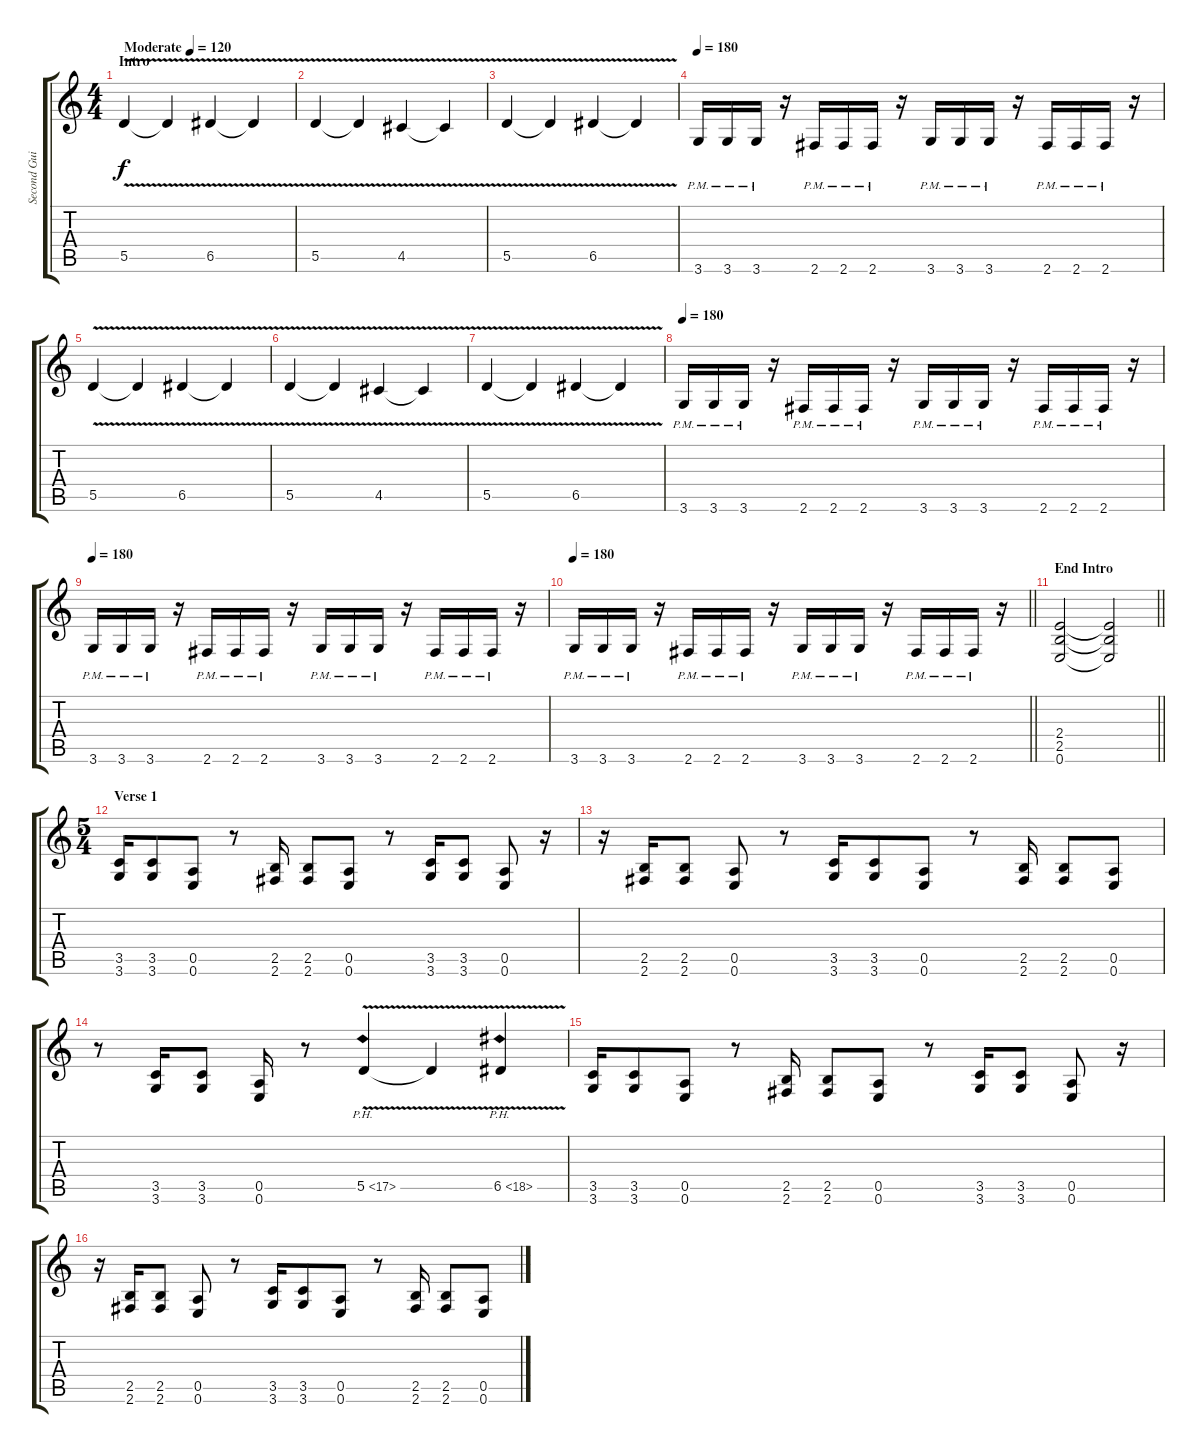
\track ("Second Guitar" "Second Gui") {instrument distortionguitar}
\staff {score tabs}
\tuning (E4 B3 G3 D3 A2 E2) {hide}
\ts (4 4)
\section ("" "Intro")
\tempo (120 "Moderate")
\clef g2
\ks c
5.5{v}.4{dy f instrument distortionguitar} 5.5{t}.4 6.5{v}.4 6.5{t}.4 |
5.5{v}.4 5.5{t}.4 4.5{v}.4 4.5{t}.4 |
5.5{v}.4 5.5{t}.4 6.5{v}.4 6.5{t}.4 |
\tempo 180
3.6{pm}.16 3.6{pm}.16 3.6{pm}.16 r.16 2.6{pm}.16 2.6{pm}.16 2.6{pm}.16 r.16 3.6{pm}.16 3.6{pm}.16 3.6{pm}.16 r.16 2.6{pm}.16 2.6{pm}.16 2.6{pm}.16 r.16 |
5.5{v}.4 5.5{t}.4 6.5{v}.4 6.5{t}.4 |
5.5{v}.4 5.5{t}.4 4.5{v}.4 4.5{t}.4 |
5.5{v}.4 5.5{t}.4 6.5{v}.4 6.5{t}.4 |
\tempo 180
3.6{pm}.16 3.6{pm}.16 3.6{pm}.16 r.16 2.6{pm}.16 2.6{pm}.16 2.6{pm}.16 r.16 3.6{pm}.16 3.6{pm}.16 3.6{pm}.16 r.16 2.6{pm}.16 2.6{pm}.16 2.6{pm}.16 r.16 |
\tempo 180
3.6{pm}.16 3.6{pm}.16 3.6{pm}.16 r.16 2.6{pm}.16 2.6{pm}.16 2.6{pm}.16 r.16 3.6{pm}.16 3.6{pm}.16 3.6{pm}.16 r.16 2.6{pm}.16 2.6{pm}.16 2.6{pm}.16 r.16 |
\tempo 180
\barLineRight lightlight
3.6{pm}.16 3.6{pm}.16 3.6{pm}.16 r.16 2.6{pm}.16 2.6{pm}.16 2.6{pm}.16 r.16 3.6{pm}.16 3.6{pm}.16 3.6{pm}.16 r.16 2.6{pm}.16 2.6{pm}.16 2.6{pm}.16 r.16 |
\section ("" "End Intro")
\barLineRight lightlight
(2.4 2.5 0.6).2 (2.4{t} 2.5{t} 0.6{t}).2 |
\ts (5 4)
\section ("" "Verse 1")
(3.5 3.6).16 (3.5 3.6).8 (0.5 0.6).8 r.8 (2.5 2.6).16 (2.5 2.6).8 (0.5 0.6).8 r.8 (3.5 3.6).16 (3.5 3.6).8 (0.5 0.6).8 r.16 |
r.16 (2.5 2.6).16 (2.5 2.6).8 (0.5 0.6).8 r.8 (3.5 3.6).16 (3.5 3.6).8 (0.5 0.6).8 r.8 (2.5 2.6).16 (2.5 2.6).8 (0.5 0.6).8 |
r.8 (3.5 3.6).16 (3.5 3.6).8 (0.5 0.6).16 r.8 5.5{ph 12 v}.4 5.5{t}.4 6.5{ph 12 v}.4 |
(3.5 3.6).16 (3.5 3.6).8 (0.5 0.6).8 r.8 (2.5 2.6).16 (2.5 2.6).8 (0.5 0.6).8 r.8 (3.5 3.6).16 (3.5 3.6).8 (0.5 0.6).8 r.16 |
r.16 (2.5 2.6).16 (2.5 2.6).8 (0.5 0.6).8 r.8 (3.5 3.6).16 (3.5 3.6).8 (0.5 0.6).8 r.8 (2.5 2.6).16 (2.5 2.6).8 (0.5 0.6).8
